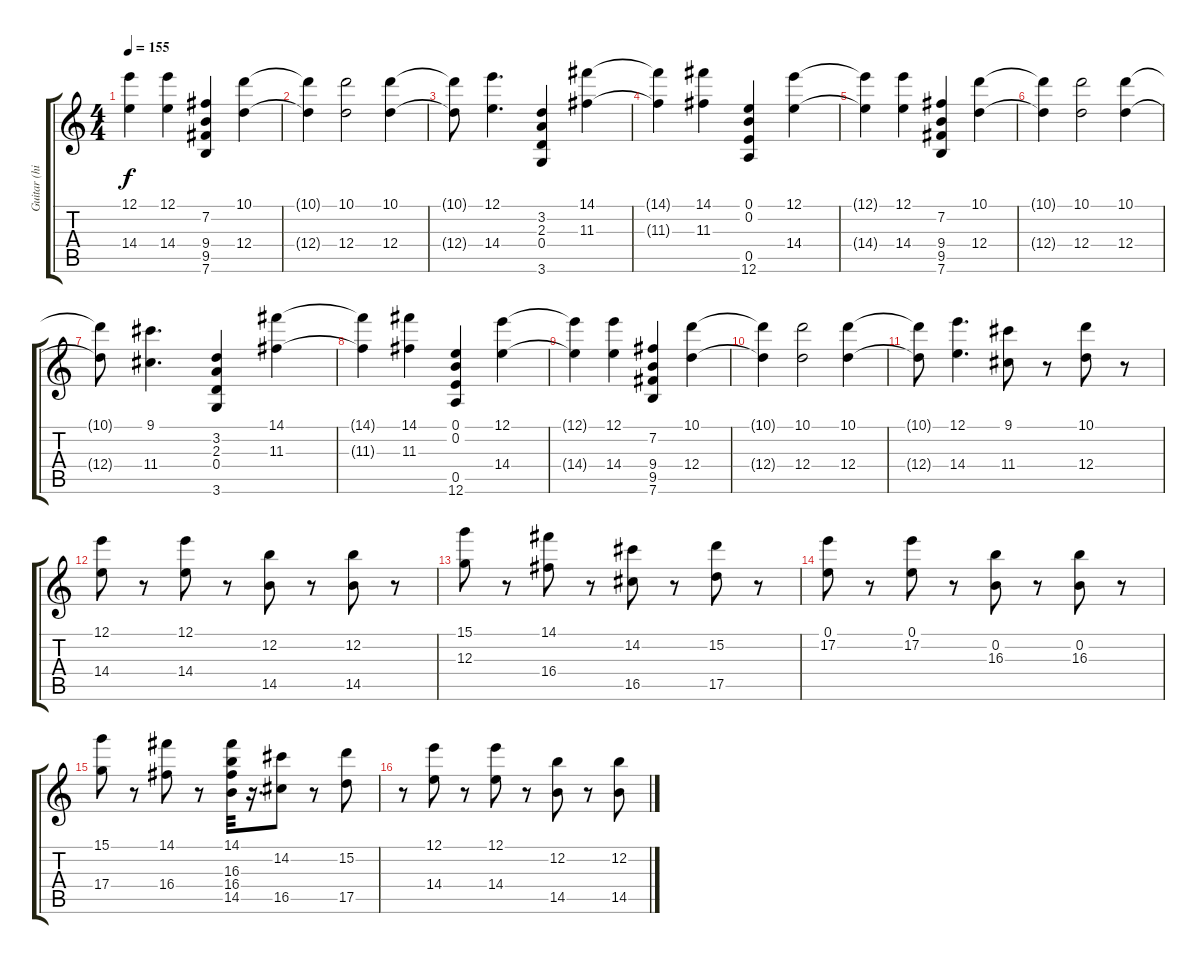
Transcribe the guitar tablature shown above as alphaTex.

\track ("Guitar (high notes are tapped with right" "Guitar (hi") {instrument electricguitarjazz}
\staff {score tabs}
\tuning (E4 B3 G3 D3 A2 E2) {hide}
\ts (4 4)
\tempo 155
\clef g2
\ks c
(12.1{t} 14.4{t}).4{dy f} (12.1 14.4).4 (7.2 9.4 9.5 7.6).4 (10.1 12.4).4 |
(10.1{t} 12.4{t}).4 (10.1 12.4).2 (10.1 12.4).4 |
(10.1{t} 12.4{t}).8 (12.1 14.4).4{d} (3.2 2.3 0.4 3.6).4 (14.1 11.3).4 |
(14.1{t} 11.3{t}).4 (14.1 11.3).4 (0.1 0.2 0.5 12.6).4 (12.1 14.4).4 |
(12.1{t} 14.4{t}).4 (12.1 14.4).4 (7.2 9.4 9.5 7.6).4 (10.1 12.4).4 |
(10.1{t} 12.4{t}).4 (10.1 12.4).2 (10.1 12.4).4 |
(10.1{t} 12.4{t}).8 (9.1 11.4).4{d} (3.2 2.3 0.4 3.6).4 (14.1 11.3).4 |
(14.1{t} 11.3{t}).4 (14.1 11.3).4 (0.1 0.2 0.5 12.6).4 (12.1 14.4).4 |
(12.1{t} 14.4{t}).4 (12.1 14.4).4 (7.2 9.4 9.5 7.6).4 (10.1 12.4).4 |
(10.1{t} 12.4{t}).4 (10.1 12.4).2 (10.1 12.4).4 |
(10.1{t} 12.4{t}).8 (12.1 14.4).4{d} (9.1 11.4).8 r.8 (10.1 12.4).8 r.8 |
(12.1 14.4).8 r.8 (12.1 14.4).8 r.8 (12.2 14.5).8 r.8 (12.2 14.5).8 r.8 |
(15.1 12.3).8 r.8 (14.1 16.4).8 r.8 (14.2 16.5).8 r.8 (15.2 17.5).8 r.8 |
(0.1 17.2).8 r.8 (0.1 17.2).8 r.8 (0.2 16.3).8 r.8 (0.2 16.3).8 r.8 |
(15.1 17.4).8 r.8 (14.1 16.4).8 r.8 (14.1 16.3 16.4 14.5).32 r.16{d} (14.2 16.5).8 r.8 (15.2 17.5).8 |
r.8 (12.1 14.4).8 r.8 (12.1 14.4).8 r.8 (12.2 14.5).8 r.8 (12.2 14.5).8
